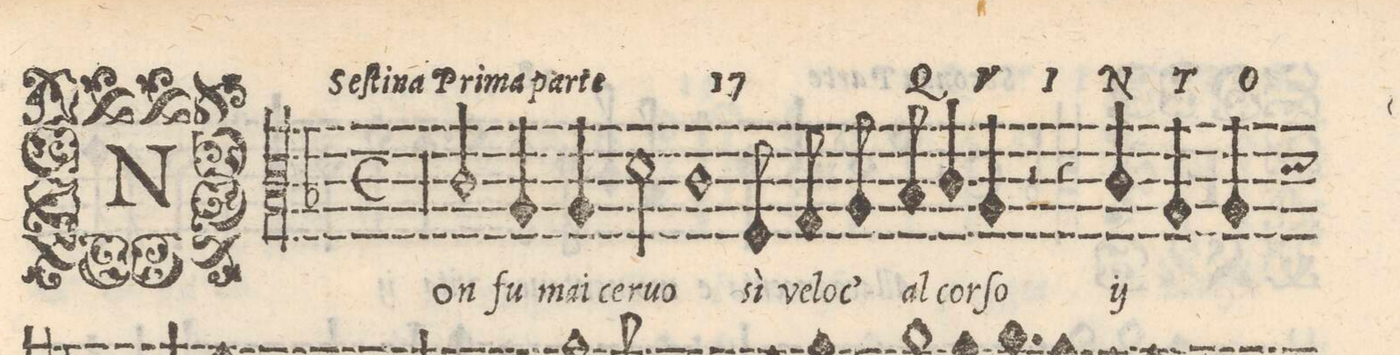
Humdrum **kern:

**kern	**text
*I"QVINTO	*
*clefC3	*
*k[b-]	*
*met(C)	*
*M2/1	*
00r	.
=2-	=2-
=3-	=3-
2c/	Non
4A/	fu
4A/	mai
2d\	ce-
1c\	-ruo
=4-	=4-
8F/	si
8G/	ve-
8A/	-lo-
8B-/	-c'_al
4c/	cor-
4A/	-ſo
2r	.
=5-	=5-
4r	.
*	*ij
4c/	NOn
4A/	fu
4A/	mai
*-	*-
